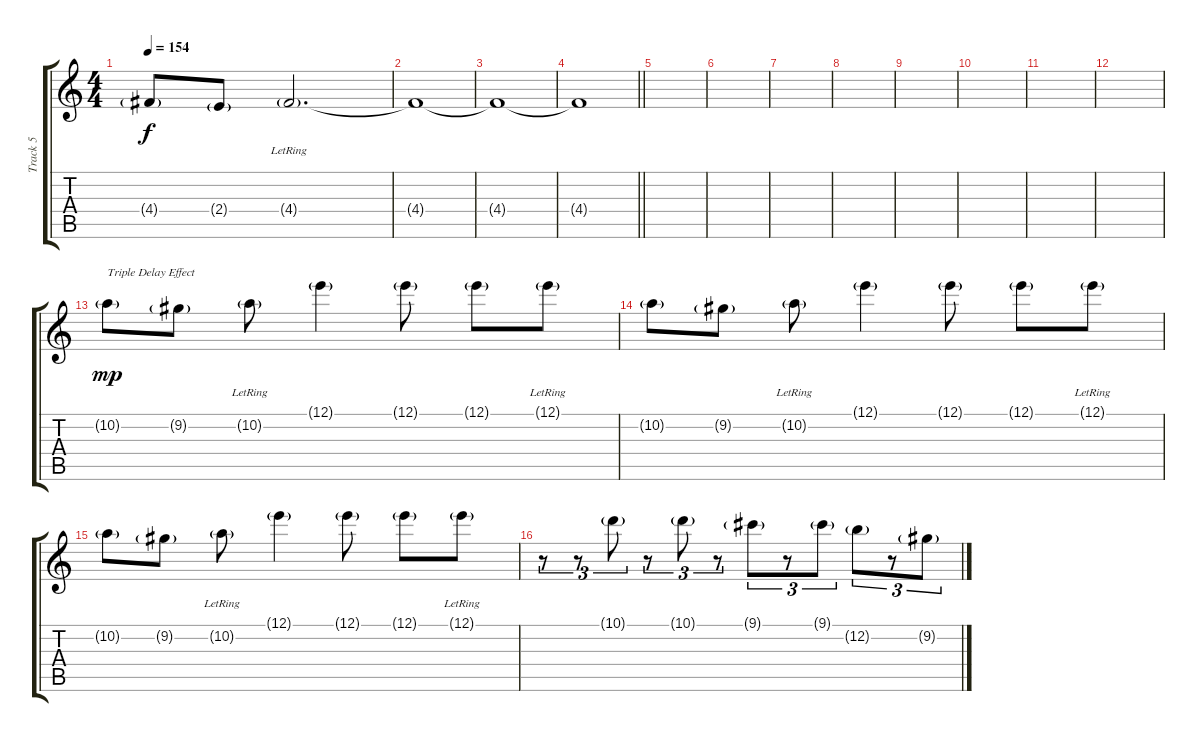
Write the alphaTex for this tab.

\track ("Track 5" "Track 5") {instrument acousticguitarsteel}
\staff {score tabs}
\tuning (E4 B3 G3 D3 A2 E2) {hide}
\ts (4 4)
\tempo 154
\clef g2
\ks c
4.4{g}.8{dy f} 2.4{g}.8 4.4{g lr}.2{d} |
4.4{t}.1 |
4.4{t}.1 |
\barLineRight lightlight
4.4{t}.1 |
|
|
|
|
|
|
|
|
10.2{g}.8{txt "Triple Delay Effect" dy mp instrument overdrivenguitar} 9.2{g}.8 10.2{g lr}.8 12.1{g}.4 12.1{g}.8 12.1{g}.8 12.1{g lr}.8 |
10.2{g}.8 9.2{g}.8 10.2{g lr}.8 12.1{g}.4 12.1{g}.8 12.1{g}.8 12.1{g lr}.8 |
10.2{g}.8 9.2{g}.8 10.2{g lr}.8 12.1{g}.4 12.1{g}.8 12.1{g}.8 12.1{g lr}.8 |
r.8{tu (3 2)} r.8{tu (3 2)} 10.1{g}.8{tu (3 2)} r.8{tu (3 2)} 10.1{g}.8{tu (3 2)} r.8{tu (3 2)} 9.1{g}.8{tu (3 2)} r.8{tu (3 2)} 9.1{g}.8{tu (3 2)} 12.2{g}.8{tu (3 2)} r.8{tu (3 2)} 9.2{g}.8{tu (3 2)}
